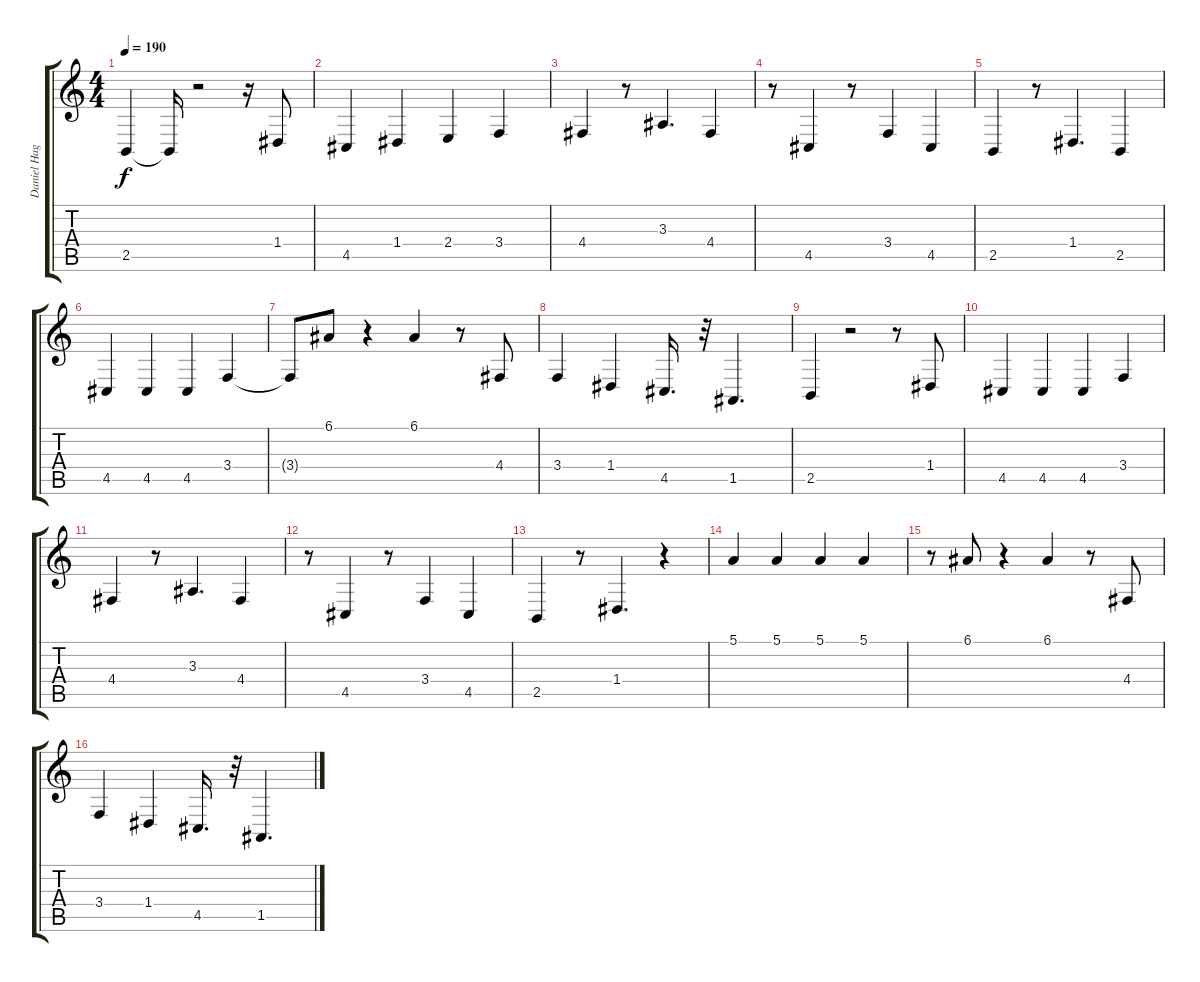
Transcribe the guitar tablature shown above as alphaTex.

\track ("Daniel Haggis (Low Vocals)" "Daniel Hag") {instrument acousticgrandpiano}
\staff {score tabs}
\tuning (E4 B3 G3 D3 A2 E2) {hide}
\ts (4 4)
\tempo 190
\clef g2
\ks c
2.5.4{dy f} 2.5{t}.16 r.2 r.16 1.4.8 |
4.5.4 1.4.4 2.4.4 3.4.4 |
4.4.4 r.8 3.3.4{d} 4.4.4 |
r.8 4.5.4 r.8 3.4.4 4.5.4 |
2.5.4 r.8 1.4.4{d} 2.5.4 |
4.5.4 4.5.4 4.5.4 3.4.4 |
3.4{t}.8 6.1.8 r.4 6.1.4 r.8 4.4.8 |
3.4.4 1.4.4 4.5.16{d} r.32 1.5.4{d} |
2.5.4 r.2 r.8 1.4.8 |
4.5.4 4.5.4 4.5.4 3.4.4 |
4.4.4 r.8 3.3.4{d} 4.4.4 |
r.8 4.5.4 r.8 3.4.4 4.5.4 |
2.5.4 r.8 1.4.4{d} r.4 |
5.1.4 5.1.4 5.1.4 5.1.4 |
r.8 6.1.8 r.4 6.1.4 r.8 4.4.8 |
3.4.4 1.4.4 4.5.16{d} r.32 1.5.4{d}
